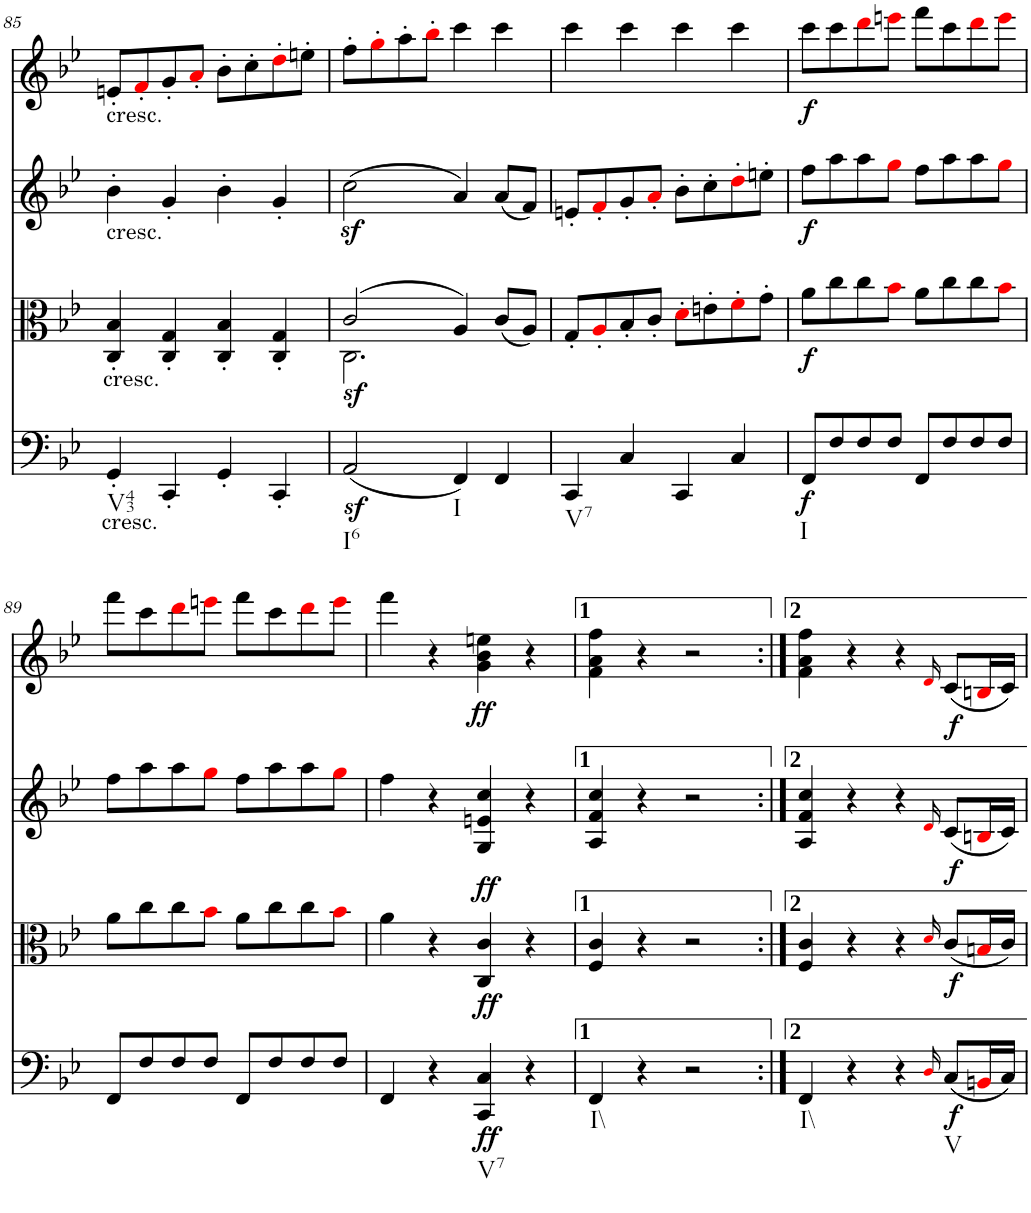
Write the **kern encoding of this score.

**kern	**dynam	**kern	**dynam	**kern	**dynam	**kern	**dynam
*part4	*part4	*part3	*part3	*part2	*part2	*part1	*part1
*staff4	*staff4	*staff3	*staff3	*staff2	*staff2	*staff1	*staff1
*I"Violoncello	*	*I"Viola	*	*I"Violin II	*	*I"Violin I	*
*I'Vc	*	*I'Vla	*	*I'Vln	*	*I'Vln	*
!!LO:PB:g=z
*clefF4	*	*clefC3	*	*clefG2	*	*clefG2	*
*k[b-e-]	*	*k[b-e-]	*	*k[b-e-]	*	*k[b-e-]	*
*B-:	*	*B-:	*	*B-:	*	*B-:	*
*M2/2	*	*M2/2	*	*M2/2	*	*M2/2	*
=85	=85	=85	=85	=85	=85	=85	=85
!	!	!	!	!	!	!LO:TX:b:t=cresc.	!
!	!	!	!	!LO:TX:b:t=cresc.	!	!	!
!	!	!LO:TX:b:t=cresc.	!	!	!	!	!
!LO:TX:b:t=cresc.	!	!	!	!	!	!	!
!LO:TX:b:t=V43	!	!	!	!	!	!	!
4GG'/	.	4C/' 4B-/'	.	4b-'\	.	8en'/L	.
.	.	.	.	.	.	8f'i/	.
4CC'/	.	4C/' 4G/'	.	4g'/	.	8g'/	.
.	.	.	.	.	.	8a'i/J	.
4GG'/	.	4C/' 4B-/'	.	4b-'\	.	8b-'\L	.
.	.	.	.	.	.	8cc'\	.
4CC'/	.	4C/' 4G/'	.	4g'/	.	8dd'i\	.
.	.	.	.	.	.	8een'\J	.
=86	=86	=86	=86	=86	=86	=86	=86
*	*	*^	*	*	*	*	*
!LO:TX:b:t=I6	!	!	!	!	!	!	!	!
(2AAz>/	.	(2c/	2.C\	.	(2ccz<\	.	8ff'\L	.
.	.	.	.	.	.	.	8gg'i\	.
.	.	.	.	.	.	.	8aa'\	.
.	.	.	.	.	.	.	8bb-'i\J	.
!LO:TX:b:t=I	!	!	!	!	!	!	!	!
4FF/)	.	4A/)	.	.	4a/)	.	4ccc\	.
4FF/	.	(8c/L	4ryy	.	(8a/L	.	4ccc\	.
.	.	8A/J)	.	.	8f/J)	.	.	.
*	*	*v	*v	*	*	*	*	*
=87	=87	=87	=87	=87	=87	=87	=87
!LO:TX:b:t=V7	!	!	!	!	!	!	!
4CC/	.	8G'/L	.	8en'/L	.	4ccc\	.
.	.	8A'i/	.	8f'i/	.	.	.
4C/	.	8B-'/	.	8g'/	.	4ccc\	.
.	.	8c'/J	.	8a'i/J	.	.	.
4CC/	.	8d'i\L	.	8b-'\L	.	4ccc\	.
.	.	8en'\	.	8cc'\	.	.	.
4C/	.	8f'i\	.	8dd'i\	.	4ccc\	.
.	.	8g'\J	.	8een'\J	.	.	.
=88	=88	=88	=88	=88	=88	=88	=88
!LO:TX:b:t=I	!	!	!	!	!	!	!
!	!LO:DY:b	!	!LO:DY:b	!	!LO:DY:b	!	!LO:DY:b
8FF/L	f	8a\L	f	8ff\L	f	8ccc\L	f
8F/	.	8cc\	.	8aa\	.	8ccc\	.
8F/	.	8cc\	.	8aa\	.	8dddi\	.
8F/J	.	8b-i\J	.	8ggi\J	.	8eeeni\J	.
8FF/L	.	8a\L	.	8ff\L	.	8fff\L	.
8F/	.	8cc\	.	8aa\	.	8ccc\	.
8F/	.	8cc\	.	8aa\	.	8dddi\	.
8F/J	.	8b-i\J	.	8ggi\J	.	8eeei\J	.
!!LO:LB:g=z
=89	=89	=89	=89	=89	=89	=89	=89
8FF/L	.	8a\L	.	8ff\L	.	8fff\L	.
8F/	.	8cc\	.	8aa\	.	8ccc\	.
8F/	.	8cc\	.	8aa\	.	8dddi\	.
8F/J	.	8b-i\J	.	8ggi\J	.	8eeeni\J	.
8FF/L	.	8a\L	.	8ff\L	.	8fff\L	.
8F/	.	8cc\	.	8aa\	.	8ccc\	.
8F/	.	8cc\	.	8aa\	.	8dddi\	.
8F/J	.	8b-i\J	.	8ggi\J	.	8eeei\J	.
=90	=90	=90	=90	=90	=90	=90	=90
4FF/	.	4a\	.	4ff\	.	4fff\	.
4r	.	4r	.	4r	.	4r	.
!LO:TX:b:t=V7	!	!	!	!	!	!	!
!	!LO:DY:b	!	!LO:DY:b	!	!	!	!
!	!	!	!LO:DY:n=1:a	!	!	!	!LO:DY:b
4CC/ 4C/	ff	4C/ 4c/	ff ff	4G/ 4en/ 4cc/	.	4g\ 4b-\ 4een\	ff
4r	.	4r	.	4r	.	4r	.
=91	=91	=91	=91	=91	=91	=91	=91
!LO:TX:b:t=I\\	!	!	!	!	!	!	!
4FF/	.	4F/ 4c/	.	4A/ 4f/ 4cc/	.	4f\ 4a\ 4ff\	.
4r	.	4r	.	4r	.	4r	.
2r	.	2r	.	2r	.	2r	.
=91X1:|!	=91X1:|!	=91X1:|!	=91X1:|!	=91X1:|!	=91X1:|!	=91X1:|!	=91X1:|!
!LO:TX:b:t=I\\	!	!	!	!	!	!	!
4FF/	.	4F/ 4c/	.	4A/ 4f/ 4cc/	.	4f\ 4a\ 4ff\	.
4r	.	4r	.	4r	.	4r	.
4r	.	4r	.	4r	.	4r	.
16qDi/	.	16qdi/	.	16qdi/	.	16qdi/	.
!LO:TX:b:t=V	!	!	!	!	!	!	!
!	!LO:DY:b	!	!LO:DY:b	!	!LO:DY:b	!	!LO:DY:b
(8C/L	f	(8c/L	f	(8c/L	f	(8c/L	f
16BBni/L	.	16Bni/L	.	16Bni/L	.	16Bni/L	.
16C/JJ)	.	16c/JJ)	.	16c/JJ)	.	16c/JJ)	.
=	=	=	=	=	=	=	=
*-	*-	*-	*-	*-	*-	*-	*-
